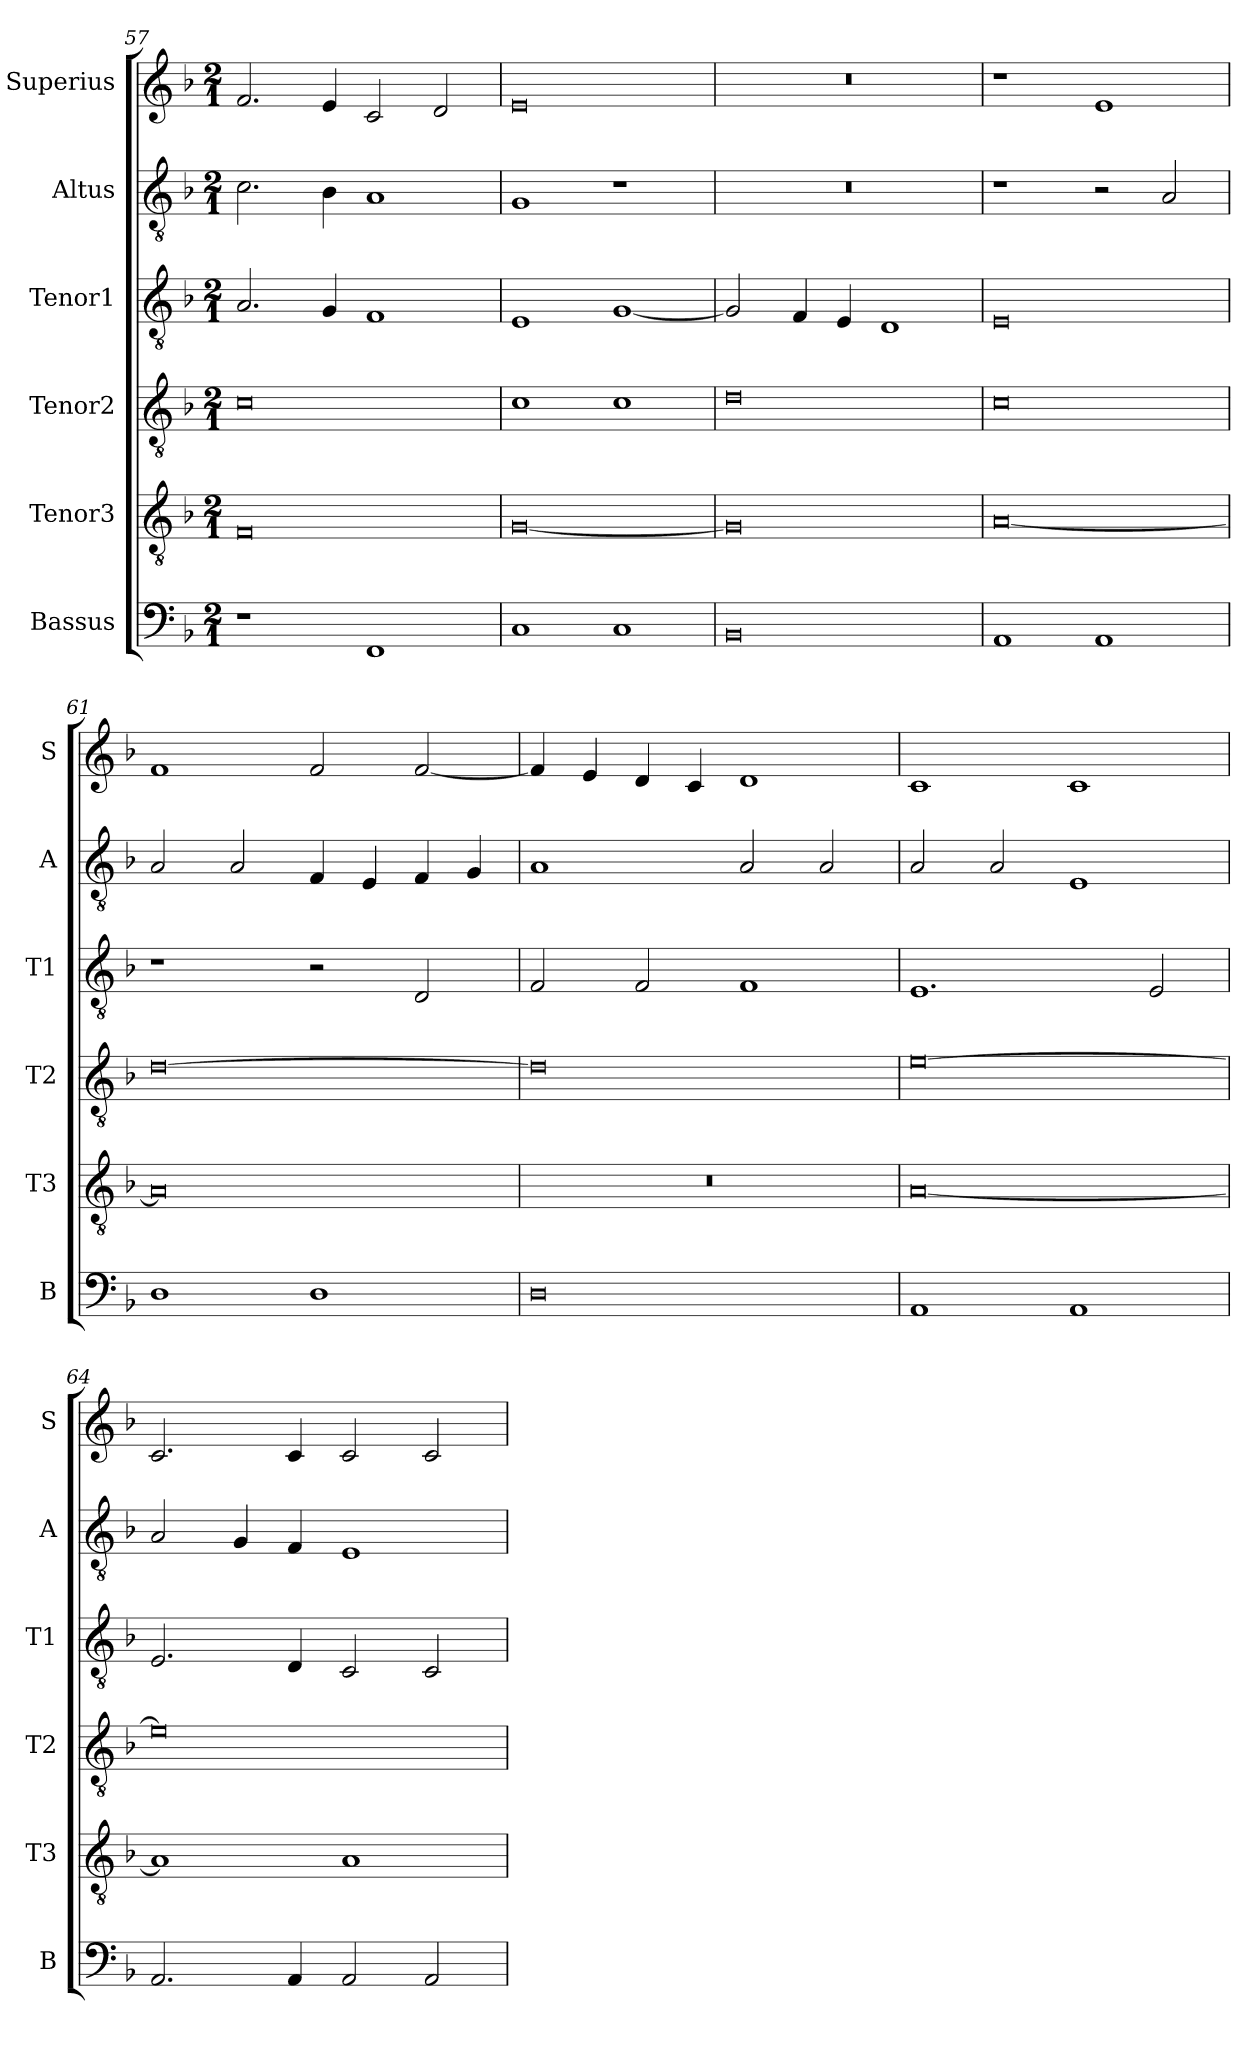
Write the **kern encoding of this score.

**kern	**kern	**kern	**kern	**kern	**kern
*part6	*part5	*part4	*part3	*part2	*part1
*staff6	*staff5	*staff4	*staff3	*staff2	*staff1
*I"Bassus	*I"Tenor3	*I"Tenor2	*I"Tenor1	*I"Altus	*I"Superius
*I'B	*I'T3	*I'T2	*I'T1	*I'A	*I'S
*clefF4	*clefGv2	*clefGv2	*clefGv2	*clefGv2	*clefG2
*k[b-]	*k[b-]	*k[b-]	*k[b-]	*k[b-]	*k[b-]
*M2/1	*M2/1	*M2/1	*M2/1	*M2/1	*M2/1
=57	=57	=57	=57	=57	=57
1r	0F	0c	2.A/	2.c\	2.f/
.	.	.	4G/	4B-\	4e/
1FF	.	.	1F	1A	2c/
.	.	.	.	.	2d/
=58	=58	=58	=58	=58	=58
1C	[0G	1c	1E	1G	0e
1C	.	1c	[1G	1r	.
=59	=59	=59	=59	=59	=59
0BB-	0G]	0d	2G/]	0r	0r
.	.	.	4F/	.	.
.	.	.	4E/	.	.
.	.	.	1D	.	.
=60	=60	=60	=60	=60	=60
1AA	[0A	0c	0E	1r	1r
1AA	.	.	.	2r	1e
.	.	.	.	2A/	.
=61	=61	=61	=61	=61	=61
1D	0A]	[0d	1r	2A/	1f
.	.	.	.	2A/	.
1D	.	.	2r	4F/	2f/
.	.	.	.	4E/	.
.	.	.	2D/	4F/	[2f/
.	.	.	.	4G/	.
=62	=62	=62	=62	=62	=62
0D	0r	0d]	2F/	1A	4f/]
.	.	.	.	.	4e/
.	.	.	2F/	.	4d/
.	.	.	.	.	4c/
.	.	.	1F	2A/	1d
.	.	.	.	2A/	.
=63	=63	=63	=63	=63	=63
1AA	[0A	[0e	1.E	2A/	1c
.	.	.	.	2A/	.
1AA	.	.	.	1E	1c
.	.	.	2E/	.	.
=64	=64	=64	=64	=64	=64
2.AA/	1A]	0e]	2.E/	2A/	2.c/
.	.	.	.	4G/	.
4AA/	.	.	4D/	4F/	4c/
2AA/	1A	.	2C/	1E	2c/
2AA/	.	.	2C/	.	2c/
=	=	=	=	=	=
*-	*-	*-	*-	*-	*-
